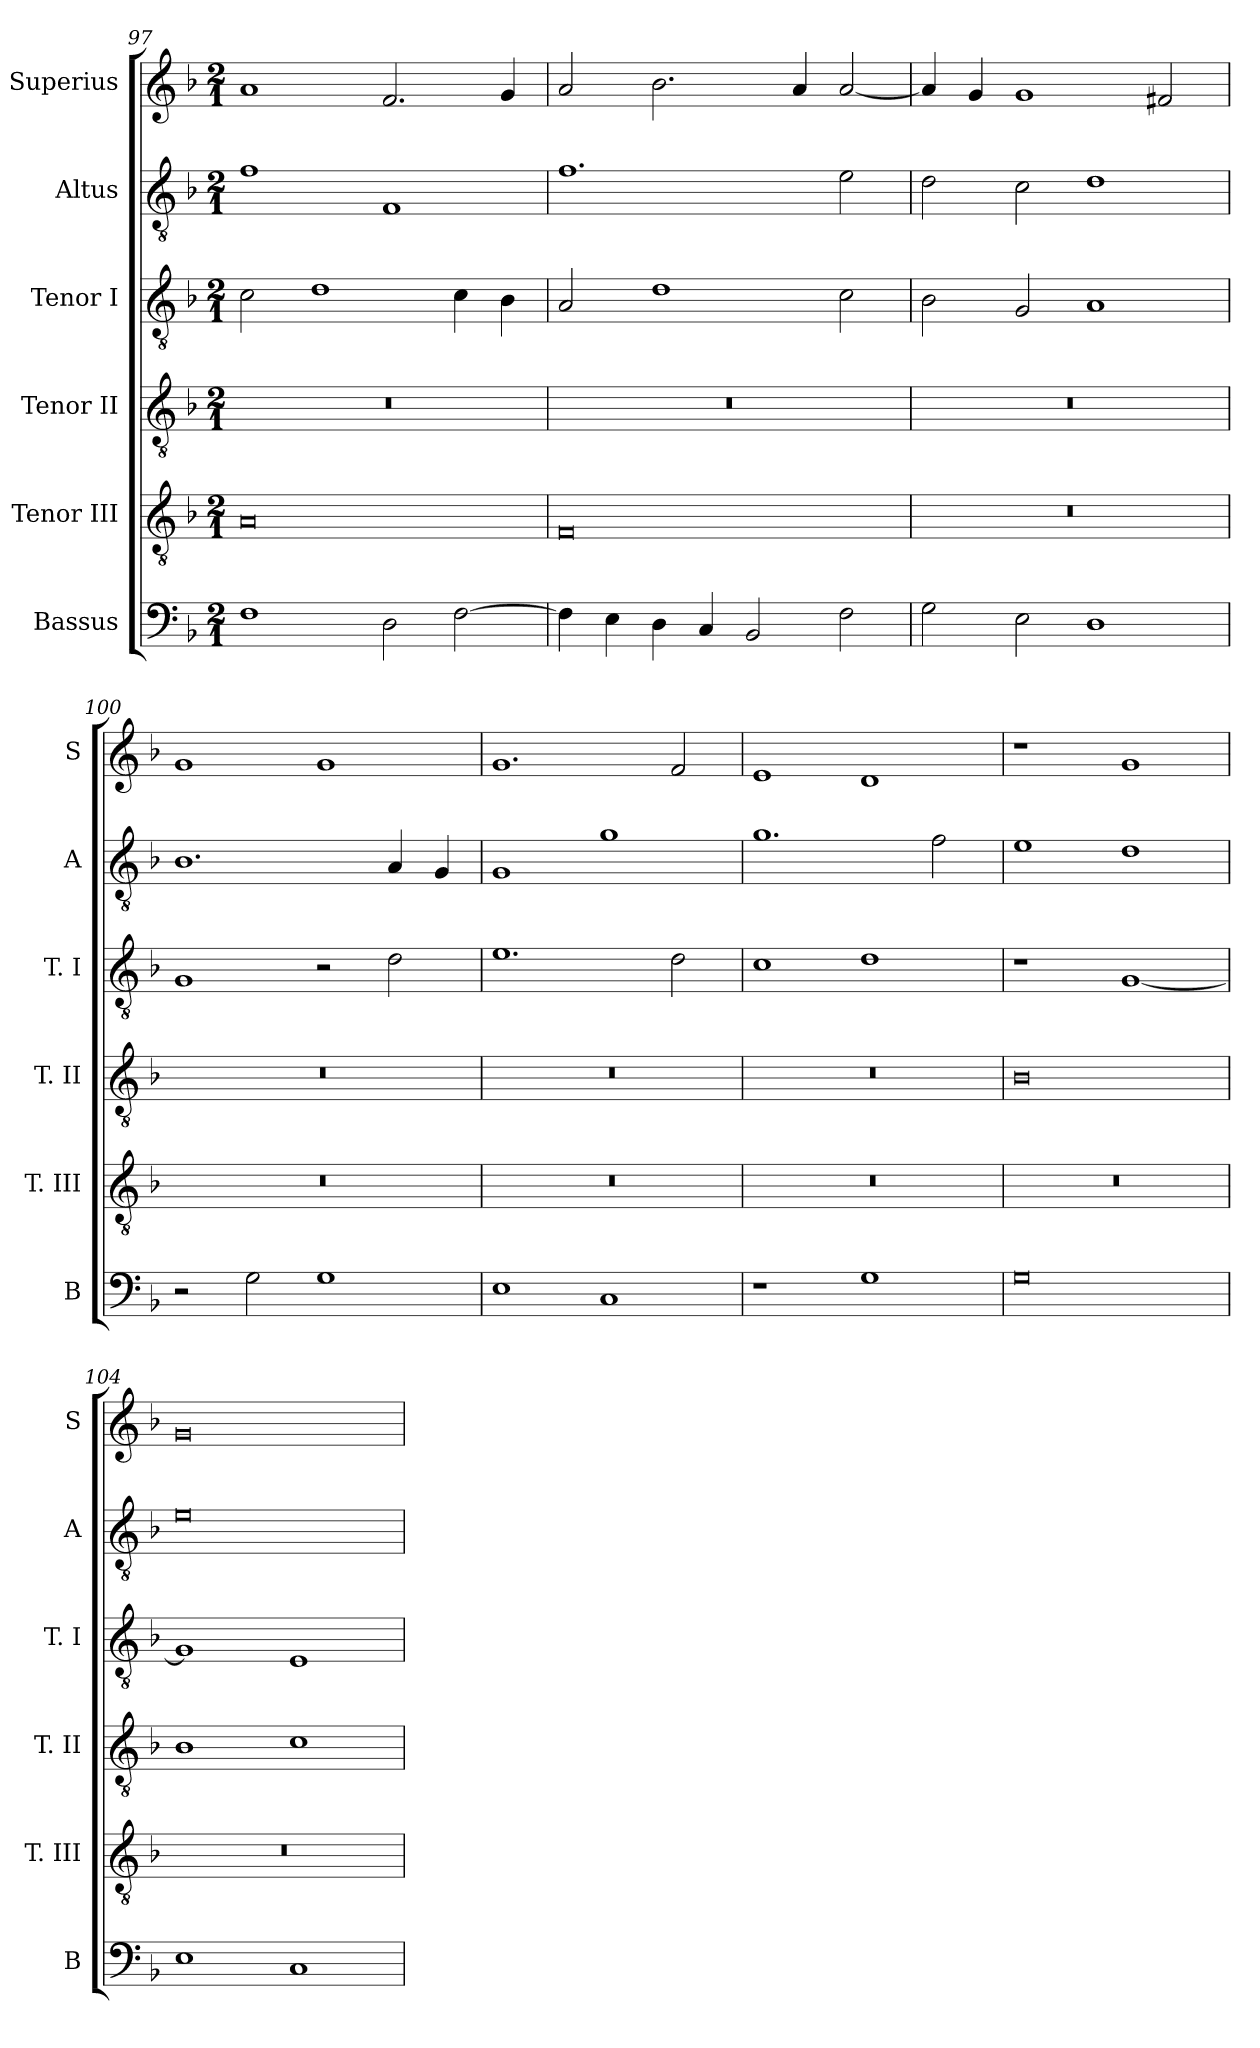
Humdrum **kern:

**kern	**kern	**kern	**kern	**kern	**kern
*part6	*part5	*part4	*part3	*part2	*part1
*staff6	*staff5	*staff4	*staff3	*staff2	*staff1
*I"Bassus	*I"Tenor III	*I"Tenor II	*I"Tenor I	*I"Altus	*I"Superius
*I'B	*I'T. III	*I'T. II	*I'T. I	*I'A	*I'S
*clefF4	*clefGv2	*clefGv2	*clefGv2	*clefGv2	*clefG2
*k[b-]	*k[b-]	*k[b-]	*k[b-]	*k[b-]	*k[b-]
*F:	*F:	*F:	*F:	*F:	*F:
*M2/1	*M2/1	*M2/1	*M2/1	*M2/1	*M2/1
=97	=97	=97	=97	=97	=97
1F	0A	0r	2c	1f	1a
.	.	.	1d	.	.
2D	.	.	.	1F	2.f
[2F	.	.	4c	.	.
.	.	.	4B-	.	4g
=98	=98	=98	=98	=98	=98
4F]	0F	0r	2A	1.f	2a
4E	.	.	.	.	.
4D	.	.	1d	.	2.b-
4C	.	.	.	.	.
2BB-	.	.	.	.	.
.	.	.	.	.	4a
2F	.	.	2c	2e	[2a
=99	=99	=99	=99	=99	=99
2G	0r	0r	2B-	2d	4a]
.	.	.	.	.	4g
2E	.	.	2G	2c	1g
1D	.	.	1A	1d	.
.	.	.	.	.	2f#X
=100	=100	=100	=100	=100	=100
2r	0r	0r	1G	1.B-	1g
2G	.	.	.	.	.
1G	.	.	2r	.	1g
.	.	.	2d	4A	.
.	.	.	.	4G	.
=101	=101	=101	=101	=101	=101
1E	0r	0r	1.e	1G	1.g
1C	.	.	.	1g	.
.	.	.	2d	.	2f
=102	=102	=102	=102	=102	=102
1r	0r	0r	1c	1.g	1e
1G	.	.	1d	.	1d
.	.	.	.	2f	.
=103	=103	=103	=103	=103	=103
0G	0r	0B-	1r	1e	1r
.	.	.	[1G	1d	1g
=104	=104	=104	=104	=104	=104
1E	0r	1B-	1G]	0e	0g
1C	.	1c	1E	.	.
=	=	=	=	=	=
*-	*-	*-	*-	*-	*-
